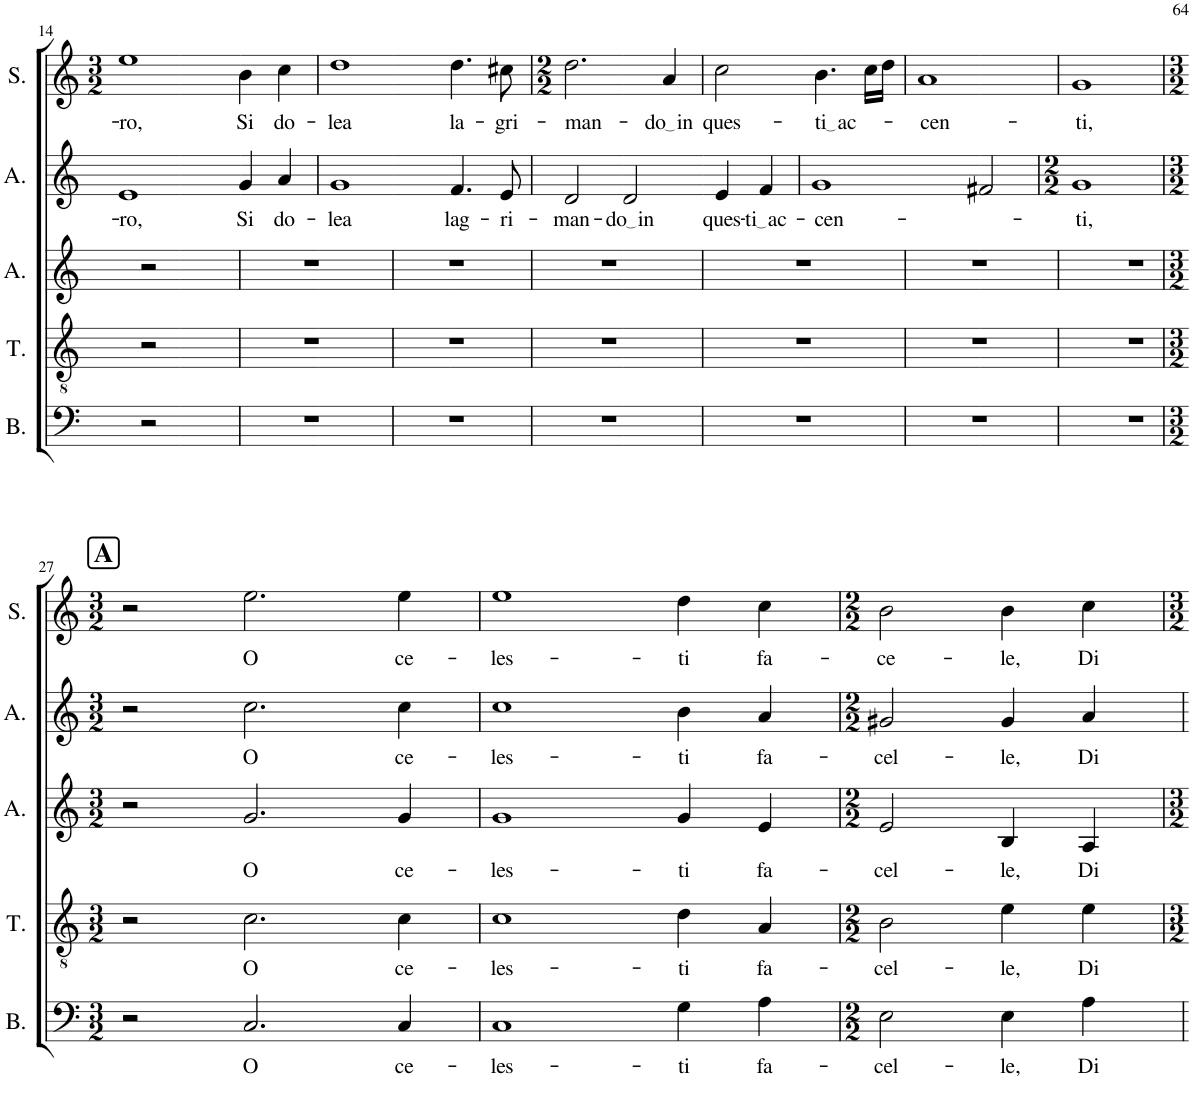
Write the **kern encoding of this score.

**kern	**text	**kern	**text	**kern	**text	**kern	**text	**kern	**text
*part5	*part5	*part4	*part4	*part3	*part3	*part2	*part2	*part1	*part1
*staff5	*staff5	*staff4	*staff4	*staff3	*staff3	*staff2	*staff2	*staff1	*staff1
*I"Bass	*	*I"Tenor	*	*I"Alto	*	*I"Alto	*	*I"Soprano	*
*I'B.	*	*I'T.	*	*I'A.	*	*I'A.	*	*I'S.	*
!!LO:PB:g=z
*clefF4	*	*clefGv2	*	*clefG2	*	*clefG2	*	*clefG2	*
*k[]	*	*k[]	*	*k[]	*	*k[]	*	*k[]	*
*M3/2	*	*M3/2	*	*M3/2	*	*M3/2	*	*M3/2	*
=14	=14	=14	=14	=14	=14	=14	=14	=14	=14
!	!	!	!	!	!	!	!LO:LY:b	!	!LO:LY:b
2r	.	2r	.	2r	.	[2e	-ro,	[2ee	-ro,
=15-	=15-	=15-	=15-	=15-	=15-	=15-	=15-	=15-	=15-
1.ryy	.	1.ryy	.	2ryy	.	2e/]	.	2ee\]	.
.	.	.	.	1ryy	.	1ryy	.	1ryy	.
=16-	=16-	=16-	=16-	=16-	=16-	=16-	=16-	=16-	=16-
!	!	!	!	!	!	!	!LO:LY:b	!	!LO:LY:b
1.ryy	.	1.ryy	.	1.ryy	.	4g/	Si	4b\	Si
!	!	!	!	!	!	!	!LO:LY:b	!	!LO:LY:b
.	.	.	.	.	.	4a/	do-	4cc\	do-
.	.	.	.	.	.	1ryy	.	1ryy	.
=17	=17	=17	=17	=17	=17	=17	=17	=17	=17
!	!	!	!	!	!	!	!LO:LY:b	!	!LO:LY:b
1.r	.	1.r	.	1.r	.	[2g	-lea	[2dd	-lea
.	.	.	.	.	.	1ryy	.	1ryy	.
=18-	=18-	=18-	=18-	=18-	=18-	=18-	=18-	=18-	=18-
1.ryy	.	1.ryy	.	1.ryy	.	2g/]	.	2dd\]	.
.	.	.	.	.	.	1ryy	.	1ryy	.
=19-	=19-	=19-	=19-	=19-	=19-	=19-	=19-	=19-	=19-
!	!	!	!	!	!	!	!LO:LY:b	!	!LO:LY:b
1.r	.	1.r	.	1.r	.	4.f/	lag-	4.dd\	la-
!	!	!	!	!	!	!	!LO:LY:b	!	!LO:LY:b
.	.	.	.	.	.	8e/	-ri-	8cc#X\	-gri-
.	.	.	.	.	.	1ryy	.	1ryy	.
=20	=20	=20	=20	=20	=20	=20	=20	=20	=20
*M2/2	*	*M2/2	*	*M2/2	*	*M2/2	*	*M2/2	*
!	!	!	!	!	!	!	!LO:LY:b	!LO:N:vis=2.	!LO:LY:b
1ryy	.	1ryy	.	1ryy	.	2d/	-man-	[2dd\	-man-
.	.	.	.	.	.	2ryy	.	2ryy	.
=21-	=21-	=21-	=21-	=21-	=21-	=21-	=21-	=21-	=21-
!	!	!	!	!	!	!	!LO:LY:b	!	!
1r	.	1r	.	1r	.	2d/	do in	4dd\]	.
!	!	!	!	!	!	!	!	!	!LO:LY:b
.	.	.	.	.	.	.	.	4a/	do in
.	.	.	.	.	.	2ryy	.	2ryy	.
=22	=22	=22	=22	=22	=22	=22	=22	=22	=22
!	!	!	!	!	!	!	!LO:LY:b	!	!LO:LY:b
1ryy	.	1ryy	.	1ryy	.	4e/	ques-	2cc\	ques-
!	!	!	!	!	!	!	!LO:LY:b	!	!
.	.	.	.	.	.	4f/	ti ac	.	.
.	.	.	.	.	.	2ryy	.	2ryy	.
=23-	=23-	=23-	=23-	=23-	=23-	=23-	=23-	=23-	=23-
!	!	!	!	!	!	!	!LO:LY:b	!	!LO:LY:b
1r	.	1r	.	1r	.	[2g	-cen-	4.b\	ti ac
.	.	.	.	.	.	.	.	16cc\LL	.
.	.	.	.	.	.	.	.	16dd\JJ	.
.	.	.	.	.	.	2ryy	.	2ryy	.
=24	=24	=24	=24	=24	=24	=24	=24	=24	=24
!	!	!	!	!	!	!	!	!	!LO:LY:b
1ryy	.	1ryy	.	1ryy	.	2g/]	.	[2a	-cen-
.	.	.	.	.	.	2ryy	.	2ryy	.
=25-	=25-	=25-	=25-	=25-	=25-	=25-	=25-	=25-	=25-
1r	.	1r	.	1r	.	2f#X/	.	2a/]	.
.	.	.	.	.	.	2ryy	.	2ryy	.
=26	=26	=26	=26	=26	=26	=26	=26	=26	=26
*M2/2	*	*M2/2	*	*M2/2	*	*M2/2	*	*M2/2	*
!	!	!	!	!	!	!	!LO:LY:b	!	!LO:LY:b
1r	.	1r	.	1r	.	1g	-ti,	1g	-ti,
!!LO:LB:g=z
!!LO:REH:place=s1:a:B:cj:fs=14:t=A
=27	=27	=27	=27	=27	=27	=27	=27	=27	=27
*M3/2	*	*M3/2	*	*M3/2	*	*M3/2	*	*M3/2	*
2r	.	2r	.	2r	.	2r	.	2r	.
!	!LO:LY:b	!	!LO:LY:b	!	!LO:LY:b	!	!LO:LY:b	!	!LO:LY:b
2.C/	O	2.c\	O	2.g/	O	2.cc\	O	2.ee\	O
!	!LO:LY:b	!	!LO:LY:b	!	!LO:LY:b	!	!LO:LY:b	!	!LO:LY:b
4C/	ce-	4c\	ce-	4g/	ce-	4cc\	ce-	4ee\	ce-
=28	=28	=28	=28	=28	=28	=28	=28	=28	=28
!	!LO:LY:b	!	!LO:LY:b	!	!LO:LY:b	!	!LO:LY:b	!	!LO:LY:b
1C	-les-	1c	-les-	1g	-les-	1cc	-les-	1ee	-les-
!	!LO:LY:b	!	!LO:LY:b	!	!LO:LY:b	!	!LO:LY:b	!	!LO:LY:b
4G\	-ti	4d\	-ti	4g/	-ti	4b\	-ti	4dd\	-ti
!	!LO:LY:b	!	!LO:LY:b	!	!LO:LY:b	!	!LO:LY:b	!	!LO:LY:b
4A\	fa-	4A/	fa-	4e/	fa-	4a/	fa-	4cc\	fa-
=29	=29	=29	=29	=29	=29	=29	=29	=29	=29
*M2/2	*	*M2/2	*	*M2/2	*	*M2/2	*	*M2/2	*
!	!LO:LY:b	!	!LO:LY:b	!	!LO:LY:b	!	!LO:LY:b	!	!LO:LY:b
2E\	-cel-	2B\	-cel-	2e/	-cel-	2g#X/	-cel-	2b\	-ce-
!	!LO:LY:b	!	!LO:LY:b	!	!LO:LY:b	!	!LO:LY:b	!	!LO:LY:b
4E\	-le,	4e\	-le,	4B/	-le,	4g#/	-le,	4b\	-le,
!	!LO:LY:b	!	!LO:LY:b	!	!LO:LY:b	!	!LO:LY:b	!	!LO:LY:b
4A\	Di	4e\	Di	4A/	Di	4a/	Di	4cc\	Di
=	=	=	=	=	=	=	=	=	=
*-	*-	*-	*-	*-	*-	*-	*-	*-	*-
